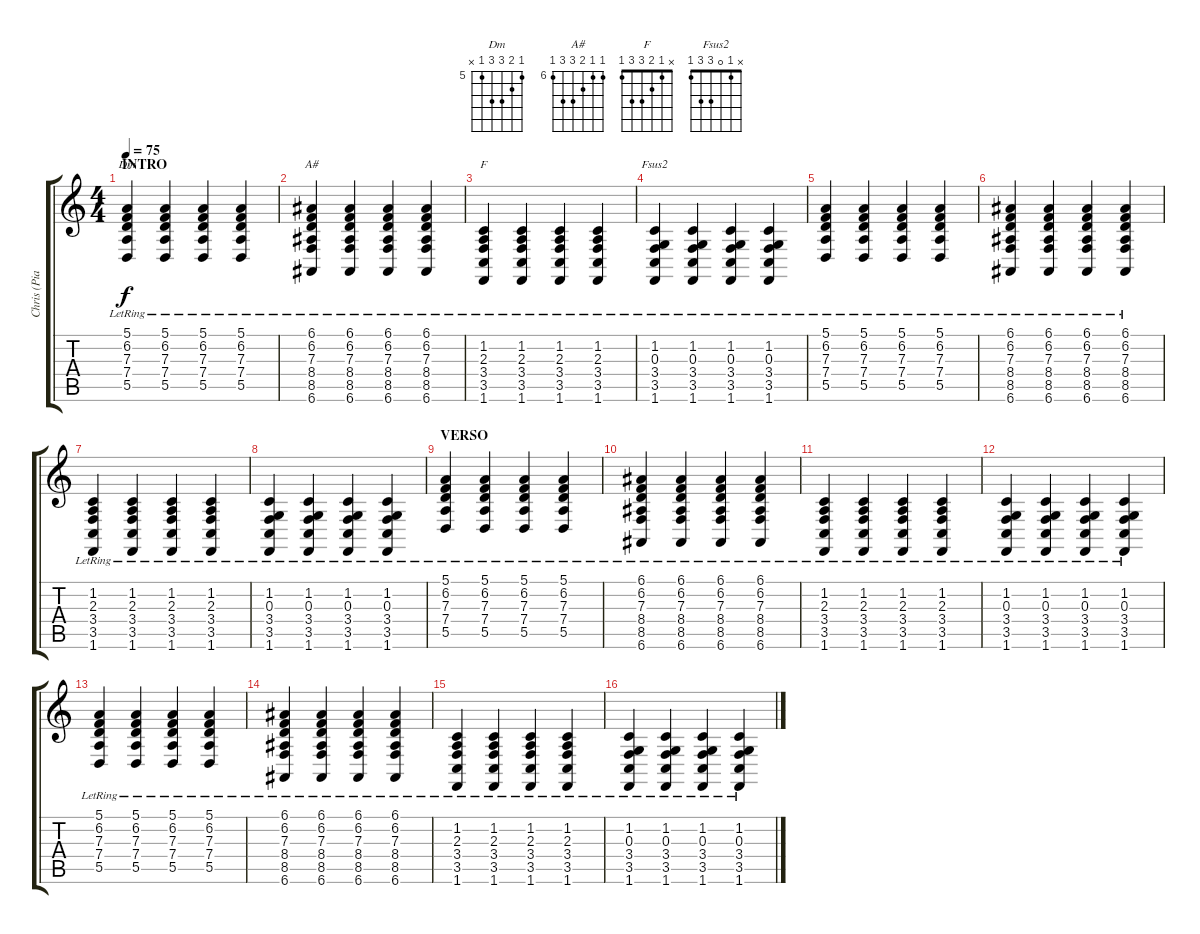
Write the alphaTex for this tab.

\track ("Chris (Piano)" "Chris (Pia") {instrument acousticgrandpiano}
\staff {score tabs}
\tuning (E4 B3 G3 D3 A2 E2) {hide}
\chord ("Dm" 5 6 7 7 5 x) {firstfret 5}
\chord ("A#" 6 6 7 8 8 6) {firstfret 6}
\chord ("F" x 1 2 3 3 1)
\chord ("Fsus2" x 1 0 3 3 1)
\ts (4 4)
\section ("" "INTRO")
\tempo 75
\clef g2
\ks c
(5.1{lr} 6.2{lr} 7.3{lr} 7.4{lr} 5.5{lr}).4{ch "Dm" dy f instrument acousticgrandpiano} (5.1{lr} 6.2{lr} 7.3{lr} 7.4{lr} 5.5{lr}).4 (5.1{lr} 6.2{lr} 7.3{lr} 7.4{lr} 5.5{lr}).4 (5.1{lr} 6.2{lr} 7.3{lr} 7.4{lr} 5.5{lr}).4 |
(6.1{lr} 6.2{lr} 7.3{lr} 8.4{lr} 8.5{lr} 6.6{lr}).4{ch "A#"} (6.1{lr} 6.2{lr} 7.3{lr} 8.4{lr} 8.5{lr} 6.6{lr}).4 (6.1{lr} 6.2{lr} 7.3{lr} 8.4{lr} 8.5{lr} 6.6{lr}).4 (6.1{lr} 6.2{lr} 7.3{lr} 8.4{lr} 8.5{lr} 6.6{lr}).4 |
(1.2{lr} 2.3{lr} 3.4{lr} 3.5{lr} 1.6{lr}).4{ch "F"} (1.2{lr} 2.3{lr} 3.4{lr} 3.5{lr} 1.6{lr}).4 (1.2{lr} 2.3{lr} 3.4{lr} 3.5{lr} 1.6{lr}).4 (1.2{lr} 2.3{lr} 3.4{lr} 3.5{lr} 1.6{lr}).4 |
(1.2{lr} 0.3{lr} 3.4{lr} 3.5{lr} 1.6{lr}).4{ch "Fsus2"} (1.2{lr} 0.3{lr} 3.4{lr} 3.5{lr} 1.6{lr}).4 (1.2{lr} 0.3{lr} 3.4{lr} 3.5{lr} 1.6{lr}).4 (1.2{lr} 0.3{lr} 3.4{lr} 3.5{lr} 1.6{lr}).4 |
(5.1{lr} 6.2{lr} 7.3{lr} 7.4{lr} 5.5{lr}).4 (5.1{lr} 6.2{lr} 7.3{lr} 7.4{lr} 5.5{lr}).4 (5.1{lr} 6.2{lr} 7.3{lr} 7.4{lr} 5.5{lr}).4 (5.1{lr} 6.2{lr} 7.3{lr} 7.4{lr} 5.5{lr}).4 |
(6.1{lr} 6.2{lr} 7.3{lr} 8.4{lr} 8.5{lr} 6.6{lr}).4 (6.1{lr} 6.2{lr} 7.3{lr} 8.4{lr} 8.5{lr} 6.6{lr}).4 (6.1{lr} 6.2{lr} 7.3{lr} 8.4{lr} 8.5{lr} 6.6{lr}).4 (6.1{lr} 6.2{lr} 7.3{lr} 8.4{lr} 8.5{lr} 6.6{lr}).4 |
(1.2{lr} 2.3{lr} 3.4{lr} 3.5{lr} 1.6{lr}).4 (1.2{lr} 2.3{lr} 3.4{lr} 3.5{lr} 1.6{lr}).4 (1.2{lr} 2.3{lr} 3.4{lr} 3.5{lr} 1.6{lr}).4 (1.2{lr} 2.3{lr} 3.4{lr} 3.5{lr} 1.6{lr}).4 |
(1.2{lr} 0.3{lr} 3.4{lr} 3.5{lr} 1.6{lr}).4 (1.2{lr} 0.3{lr} 3.4{lr} 3.5{lr} 1.6{lr}).4 (1.2{lr} 0.3{lr} 3.4{lr} 3.5{lr} 1.6{lr}).4 (1.2{lr} 0.3{lr} 3.4{lr} 3.5{lr} 1.6{lr}).4 |
\section ("" "VERSO")
(5.1{lr} 6.2{lr} 7.3{lr} 7.4{lr} 5.5{lr}).4 (5.1{lr} 6.2{lr} 7.3{lr} 7.4{lr} 5.5{lr}).4 (5.1{lr} 6.2{lr} 7.3{lr} 7.4{lr} 5.5{lr}).4 (5.1{lr} 6.2{lr} 7.3{lr} 7.4{lr} 5.5{lr}).4 |
(6.1{lr} 6.2{lr} 7.3{lr} 8.4{lr} 8.5{lr} 6.6{lr}).4 (6.1{lr} 6.2{lr} 7.3{lr} 8.4{lr} 8.5{lr} 6.6{lr}).4 (6.1{lr} 6.2{lr} 7.3{lr} 8.4{lr} 8.5{lr} 6.6{lr}).4 (6.1{lr} 6.2{lr} 7.3{lr} 8.4{lr} 8.5{lr} 6.6{lr}).4 |
(1.2{lr} 2.3{lr} 3.4{lr} 3.5{lr} 1.6{lr}).4 (1.2{lr} 2.3{lr} 3.4{lr} 3.5{lr} 1.6{lr}).4 (1.2{lr} 2.3{lr} 3.4{lr} 3.5{lr} 1.6{lr}).4 (1.2{lr} 2.3{lr} 3.4{lr} 3.5{lr} 1.6{lr}).4 |
(1.2{lr} 0.3{lr} 3.4{lr} 3.5{lr} 1.6{lr}).4 (1.2{lr} 0.3{lr} 3.4{lr} 3.5{lr} 1.6{lr}).4 (1.2{lr} 0.3{lr} 3.4{lr} 3.5{lr} 1.6{lr}).4 (1.2{lr} 0.3{lr} 3.4{lr} 3.5{lr} 1.6{lr}).4 |
(5.1{lr} 6.2{lr} 7.3{lr} 7.4{lr} 5.5{lr}).4 (5.1{lr} 6.2{lr} 7.3{lr} 7.4{lr} 5.5{lr}).4 (5.1{lr} 6.2{lr} 7.3{lr} 7.4{lr} 5.5{lr}).4 (5.1{lr} 6.2{lr} 7.3{lr} 7.4{lr} 5.5{lr}).4 |
(6.1{lr} 6.2{lr} 7.3{lr} 8.4{lr} 8.5{lr} 6.6{lr}).4 (6.1{lr} 6.2{lr} 7.3{lr} 8.4{lr} 8.5{lr} 6.6{lr}).4 (6.1{lr} 6.2{lr} 7.3{lr} 8.4{lr} 8.5{lr} 6.6{lr}).4 (6.1{lr} 6.2{lr} 7.3{lr} 8.4{lr} 8.5{lr} 6.6{lr}).4 |
(1.2{lr} 2.3{lr} 3.4{lr} 3.5{lr} 1.6{lr}).4 (1.2{lr} 2.3{lr} 3.4{lr} 3.5{lr} 1.6{lr}).4 (1.2{lr} 2.3{lr} 3.4{lr} 3.5{lr} 1.6{lr}).4 (1.2{lr} 2.3{lr} 3.4{lr} 3.5{lr} 1.6{lr}).4 |
(1.2{lr} 0.3{lr} 3.4{lr} 3.5{lr} 1.6{lr}).4 (1.2{lr} 0.3{lr} 3.4{lr} 3.5{lr} 1.6{lr}).4 (1.2{lr} 0.3{lr} 3.4{lr} 3.5{lr} 1.6{lr}).4 (1.2{lr} 0.3{lr} 3.4{lr} 3.5{lr} 1.6{lr}).4
